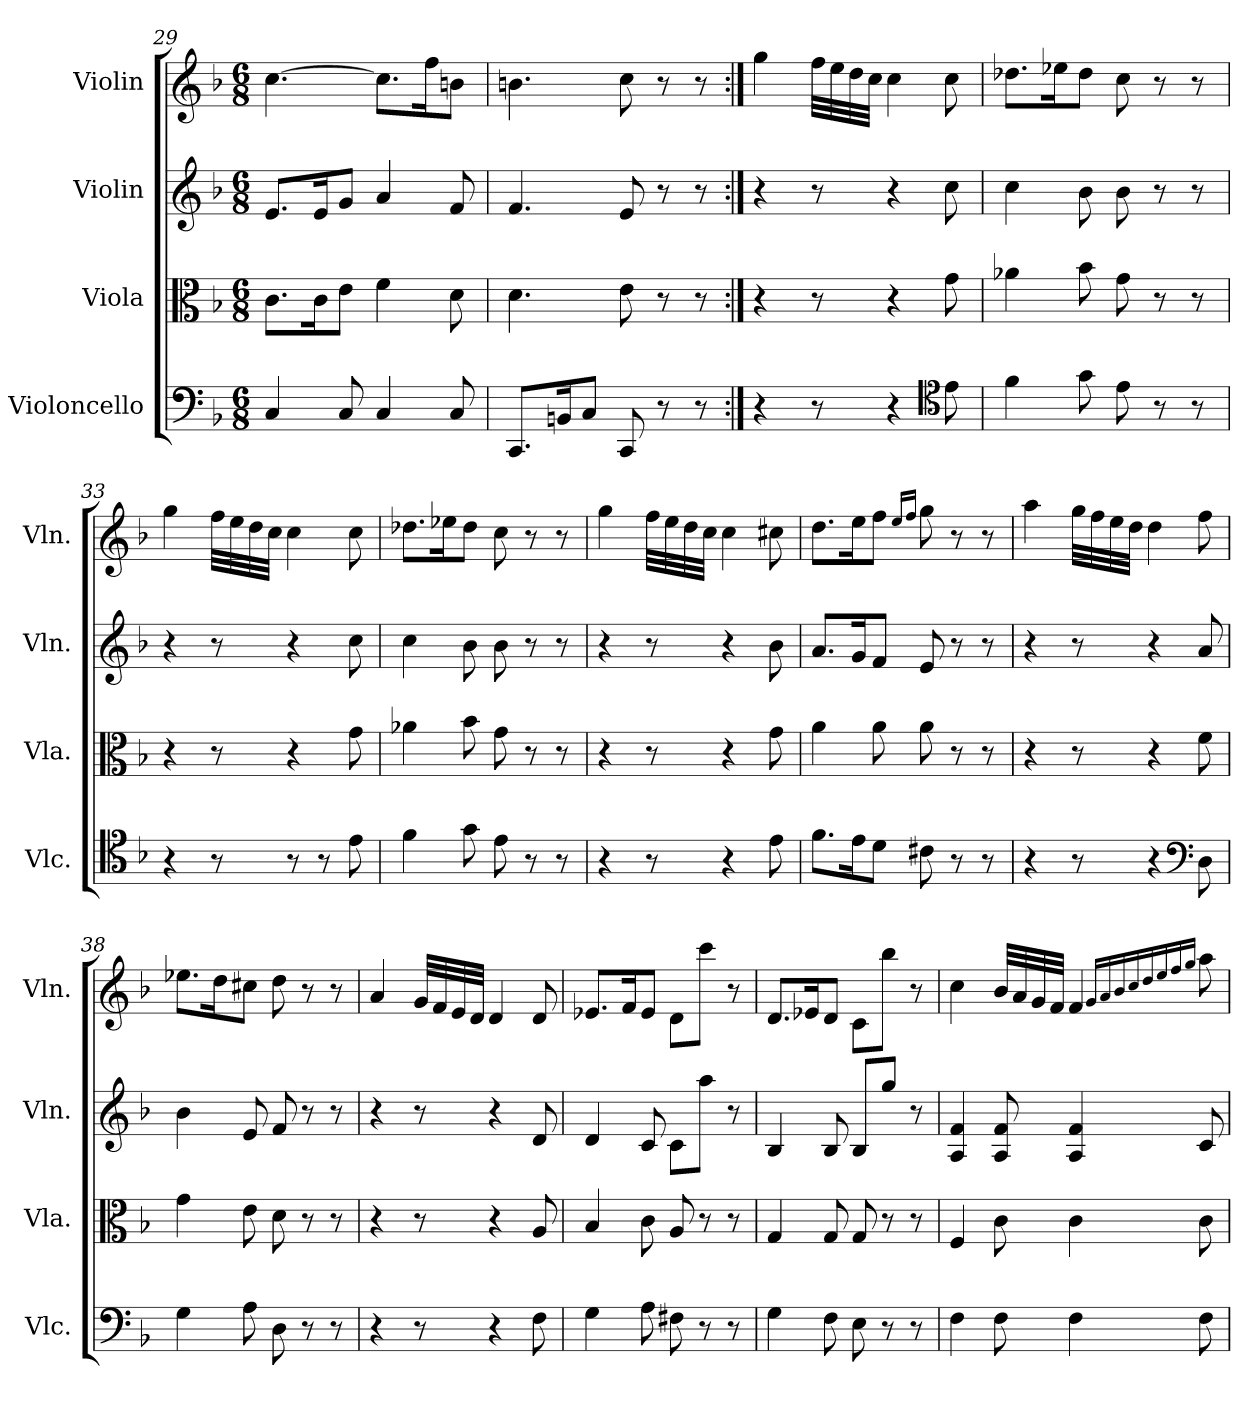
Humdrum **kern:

**kern	**kern	**kern	**kern
*part4	*part3	*part2	*part1
*staff4	*staff3	*staff2	*staff1
*I"Violoncello	*I"Viola	*I"Violin	*I"Violin
*I'Vlc.	*I'Vla.	*I'Vln.	*I'Vln.
*clefF4	*clefC3	*clefG2	*clefG2
*k[b-]	*k[b-]	*k[b-]	*k[b-]
*F:	*F:	*F:	*F:
*M6/8	*M6/8	*M6/8	*M6/8
=29	=29	=29	=29
4C/	8.c\L	8.e/L	[4.cc\
.	16c\K	16e/K	.
8C/	8e\J	8g/J	.
4C/	4f\	4a/	8.cc\L]
.	.	.	16ff\K
8C/	8d\	8f/	8bn\J
=30	=30	=30	=30
8.CC/L	4.d\	4.f/	4.bn\
16BBn/K	.	.	.
8C/J	.	.	.
8CC/	8e\	8e/	8cc\
8r	8r	8r	8r
8r	8r	8r	8r
=31:|!	=31:|!	=31:|!	=31:|!
4r	4r	4r	4gg\
8r	8r	8r	32ff\LLL
.	.	.	32ee\
.	.	.	32dd\
.	.	.	32cc\JJJ
4r	4r	4r	4cc\
*clefC4	*	*	*
8e\	8g\	8cc\	8cc\
=32	=32	=32	=32
4f\	4a-X\	4cc\	8.dd-X\L
.	.	.	16ee-X\K
8g\	8b-\	8b-\	8dd-\J
8e\	8g\	8b-\	8cc\
8r	8r	8r	8r
8r	8r	8r	8r
=33	=33	=33	=33
4r	4r	4r	4gg\
8r	8r	8r	32ff\LLL
.	.	.	32ee\
.	.	.	32dd\
.	.	.	32cc\JJJ
8r	4r	4r	4cc\
8r	.	.	.
8e\	8g\	8cc\	8cc\
=34	=34	=34	=34
4f\	4a-X\	4cc\	8.dd-X\L
.	.	.	16ee-X\K
8g\	8b-\	8b-\	8dd-\J
8e\	8g\	8b-\	8cc\
8r	8r	8r	8r
8r	8r	8r	8r
=35	=35	=35	=35
4r	4r	4r	4gg\
8r	8r	8r	32ff\LLL
.	.	.	32ee\
.	.	.	32dd\
.	.	.	32cc\JJJ
4r	4r	4r	4cc\
8e\	8g\	8b-\	8cc#X\
=36	=36	=36	=36
8.f\L	4a\	8.a/L	8.dd\L
16e\K	.	16g/K	16ee\K
8d\J	8a\	8f/J	8ff\J
.	.	.	16qee/LL
.	.	.	16qff/JJ
8c#X\	8a\	8e/	8gg\
8r	8r	8r	8r
8r	8r	8r	8r
=37	=37	=37	=37
4r	4r	4r	4aa\
8r	8r	8r	32gg\LLL
.	.	.	32ff\
.	.	.	32ee\
.	.	.	32dd\JJJ
4r	4r	4r	4dd\
*clefF4	*	*	*
8D\	8f\	8a/	8ff\
=38	=38	=38	=38
4G\	4g\	4b-\	8.ee-X\L
.	.	.	16dd\K
8A\	8e\	8e/	8cc#X\J
8D\	8d\	8f/	8dd\
8r	8r	8r	8r
8r	8r	8r	8r
=39	=39	=39	=39
4r	4r	4r	4a/
8r	8r	8r	32g/LLL
.	.	.	32f/
.	.	.	32e/
.	.	.	32d/JJJ
4r	4r	4r	4d/
8F\	8A/	8d/	8d/
=40	=40	=40	=40
4G\	4B-/	4d/	8.e-X/L
.	.	.	16f/K
8A\	8c\	8c/	8e-/J
8F#X\	8A/	8c\L	8d\L
8r	8r	8aa\J	8ccc\J
8r	8r	8r	8r
=41	=41	=41	=41
4G\	4G/	4B-/	8.d/L
.	.	.	16e-X/K
8F\	8G/	8B-/	8d/J
8E\	8G/	8B-/L	8c\L
8r	8r	8gg/J	8bb-\J
8r	8r	8r	8r
=42	=42	=42	=42
4F\	4F/	4A/ 4f/	4cc\
8F\	8c\	8A/ 8f/	32b-/LLL
.	.	.	32a/
.	.	.	32g/
.	.	.	32f/JJJ
4F\	4c\	4A/ 4f/	4f/
.	.	.	16qg/LL
.	.	.	16qa/
.	.	.	16qb-/
.	.	.	16qcc/
.	.	.	16qdd/
.	.	.	16qee/
.	.	.	16qff/
.	.	.	16qgg/JJ
8F\	8c\	8c/	8aa\
=	=	=	=
*-	*-	*-	*-
